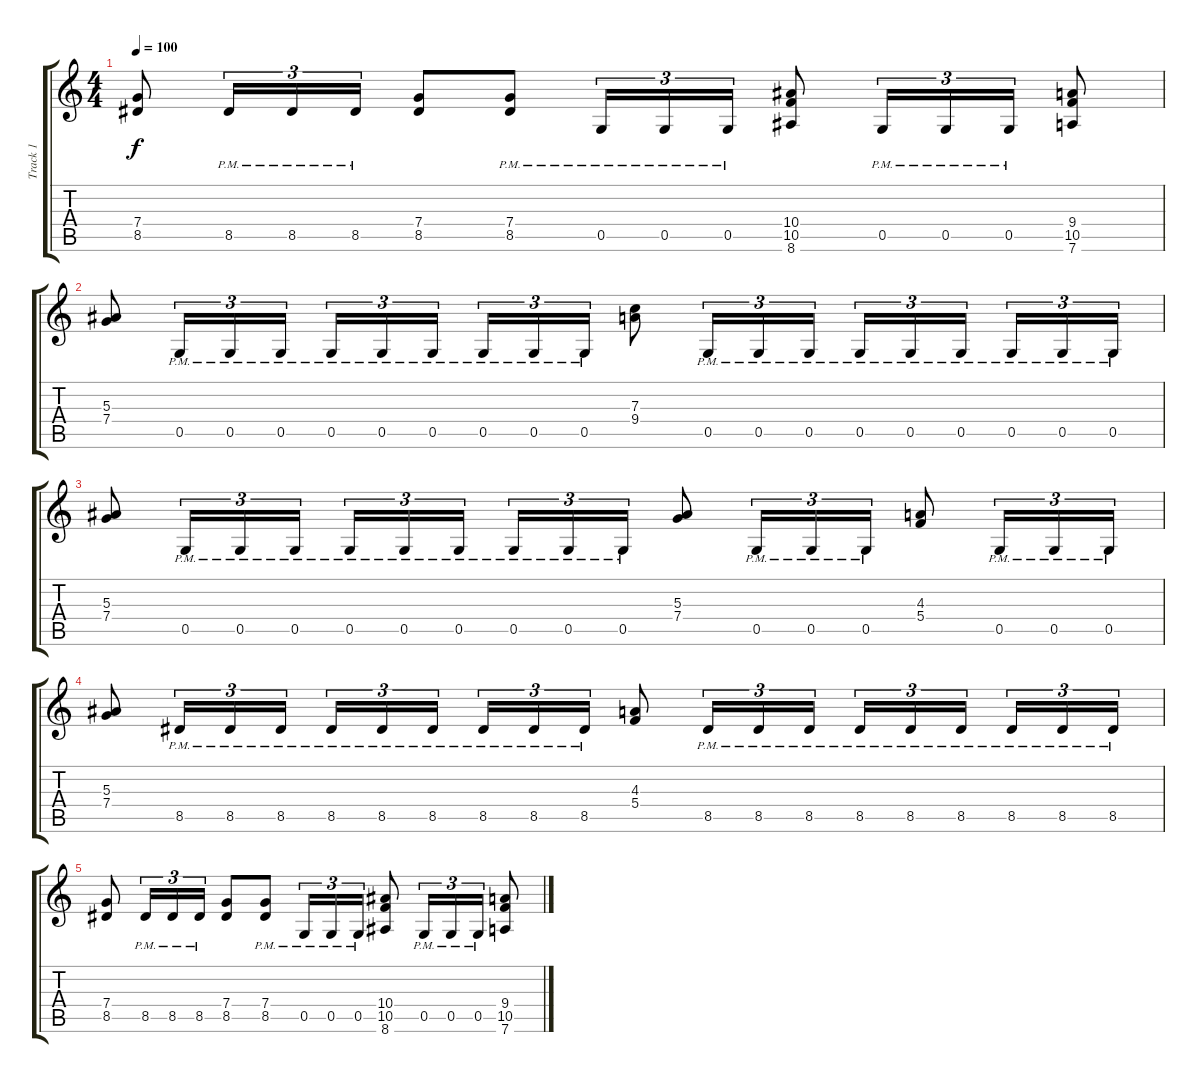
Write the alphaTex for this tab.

\track ("Track 1" "Track 1") {instrument distortionguitar}
\staff {score tabs}
\tuning (D4 A3 F3 C3 G2 D2) {hide}
\ts (4 4)
\tempo 100
\clef g2
\ks c
(7.4 8.5).8{dy f} 8.5{pm}.16{tu (3 2)} 8.5{pm}.16{tu (3 2)} 8.5{pm}.16{tu (3 2)} (7.4 8.5).8 (7.4 8.5{pm}).8 0.5{pm}.16{tu (3 2)} 0.5{pm}.16{tu (3 2)} 0.5{pm}.16{tu (3 2)} (10.4 10.5 8.6).8 0.5{pm}.16{tu (3 2)} 0.5{pm}.16{tu (3 2)} 0.5{pm}.16{tu (3 2)} (9.4 10.5 7.6).8 |
(5.3 7.4).8 0.5{pm}.16{tu (3 2)} 0.5{pm}.16{tu (3 2)} 0.5{pm}.16{tu (3 2)} 0.5{pm}.16{tu (3 2)} 0.5{pm}.16{tu (3 2)} 0.5{pm}.16{tu (3 2) beam splitsecondary} 0.5{pm}.16{tu (3 2)} 0.5{pm}.16{tu (3 2)} 0.5{pm}.16{tu (3 2)} (7.3 9.4).8 0.5{pm}.16{tu (3 2)} 0.5{pm}.16{tu (3 2)} 0.5{pm}.16{tu (3 2)} 0.5{pm}.16{tu (3 2)} 0.5{pm}.16{tu (3 2)} 0.5{pm}.16{tu (3 2) beam splitsecondary} 0.5{pm}.16{tu (3 2)} 0.5{pm}.16{tu (3 2)} 0.5{pm}.16{tu (3 2)} |
(5.3 7.4).8 0.5{pm}.16{tu (3 2)} 0.5{pm}.16{tu (3 2)} 0.5{pm}.16{tu (3 2)} 0.5{pm}.16{tu (3 2)} 0.5{pm}.16{tu (3 2)} 0.5{pm}.16{tu (3 2) beam splitsecondary} 0.5{pm}.16{tu (3 2)} 0.5{pm}.16{tu (3 2)} 0.5{pm}.16{tu (3 2)} (5.3 7.4).8 0.5{pm}.16{tu (3 2)} 0.5{pm}.16{tu (3 2)} 0.5{pm}.16{tu (3 2)} (4.3 5.4).8 0.5{pm}.16{tu (3 2)} 0.5{pm}.16{tu (3 2)} 0.5{pm}.16{tu (3 2)} |
(5.3 7.4).8 8.5{pm}.16{tu (3 2)} 8.5{pm}.16{tu (3 2)} 8.5{pm}.16{tu (3 2)} 8.5{pm}.16{tu (3 2)} 8.5{pm}.16{tu (3 2)} 8.5{pm}.16{tu (3 2) beam splitsecondary} 8.5{pm}.16{tu (3 2)} 8.5{pm}.16{tu (3 2)} 8.5{pm}.16{tu (3 2)} (4.3 5.4).8 8.5{pm}.16{tu (3 2)} 8.5{pm}.16{tu (3 2)} 8.5{pm}.16{tu (3 2)} 8.5{pm}.16{tu (3 2)} 8.5{pm}.16{tu (3 2)} 8.5{pm}.16{tu (3 2) beam splitsecondary} 8.5{pm}.16{tu (3 2)} 8.5{pm}.16{tu (3 2)} 8.5{pm}.16{tu (3 2)} |
(7.4 8.5).8 8.5{pm}.16{tu (3 2)} 8.5{pm}.16{tu (3 2)} 8.5{pm}.16{tu (3 2)} (7.4 8.5).8 (7.4 8.5{pm}).8 0.5{pm}.16{tu (3 2)} 0.5{pm}.16{tu (3 2)} 0.5{pm}.16{tu (3 2)} (10.4 10.5 8.6).8 0.5{pm}.16{tu (3 2)} 0.5{pm}.16{tu (3 2)} 0.5{pm}.16{tu (3 2)} (9.4 10.5 7.6).8
